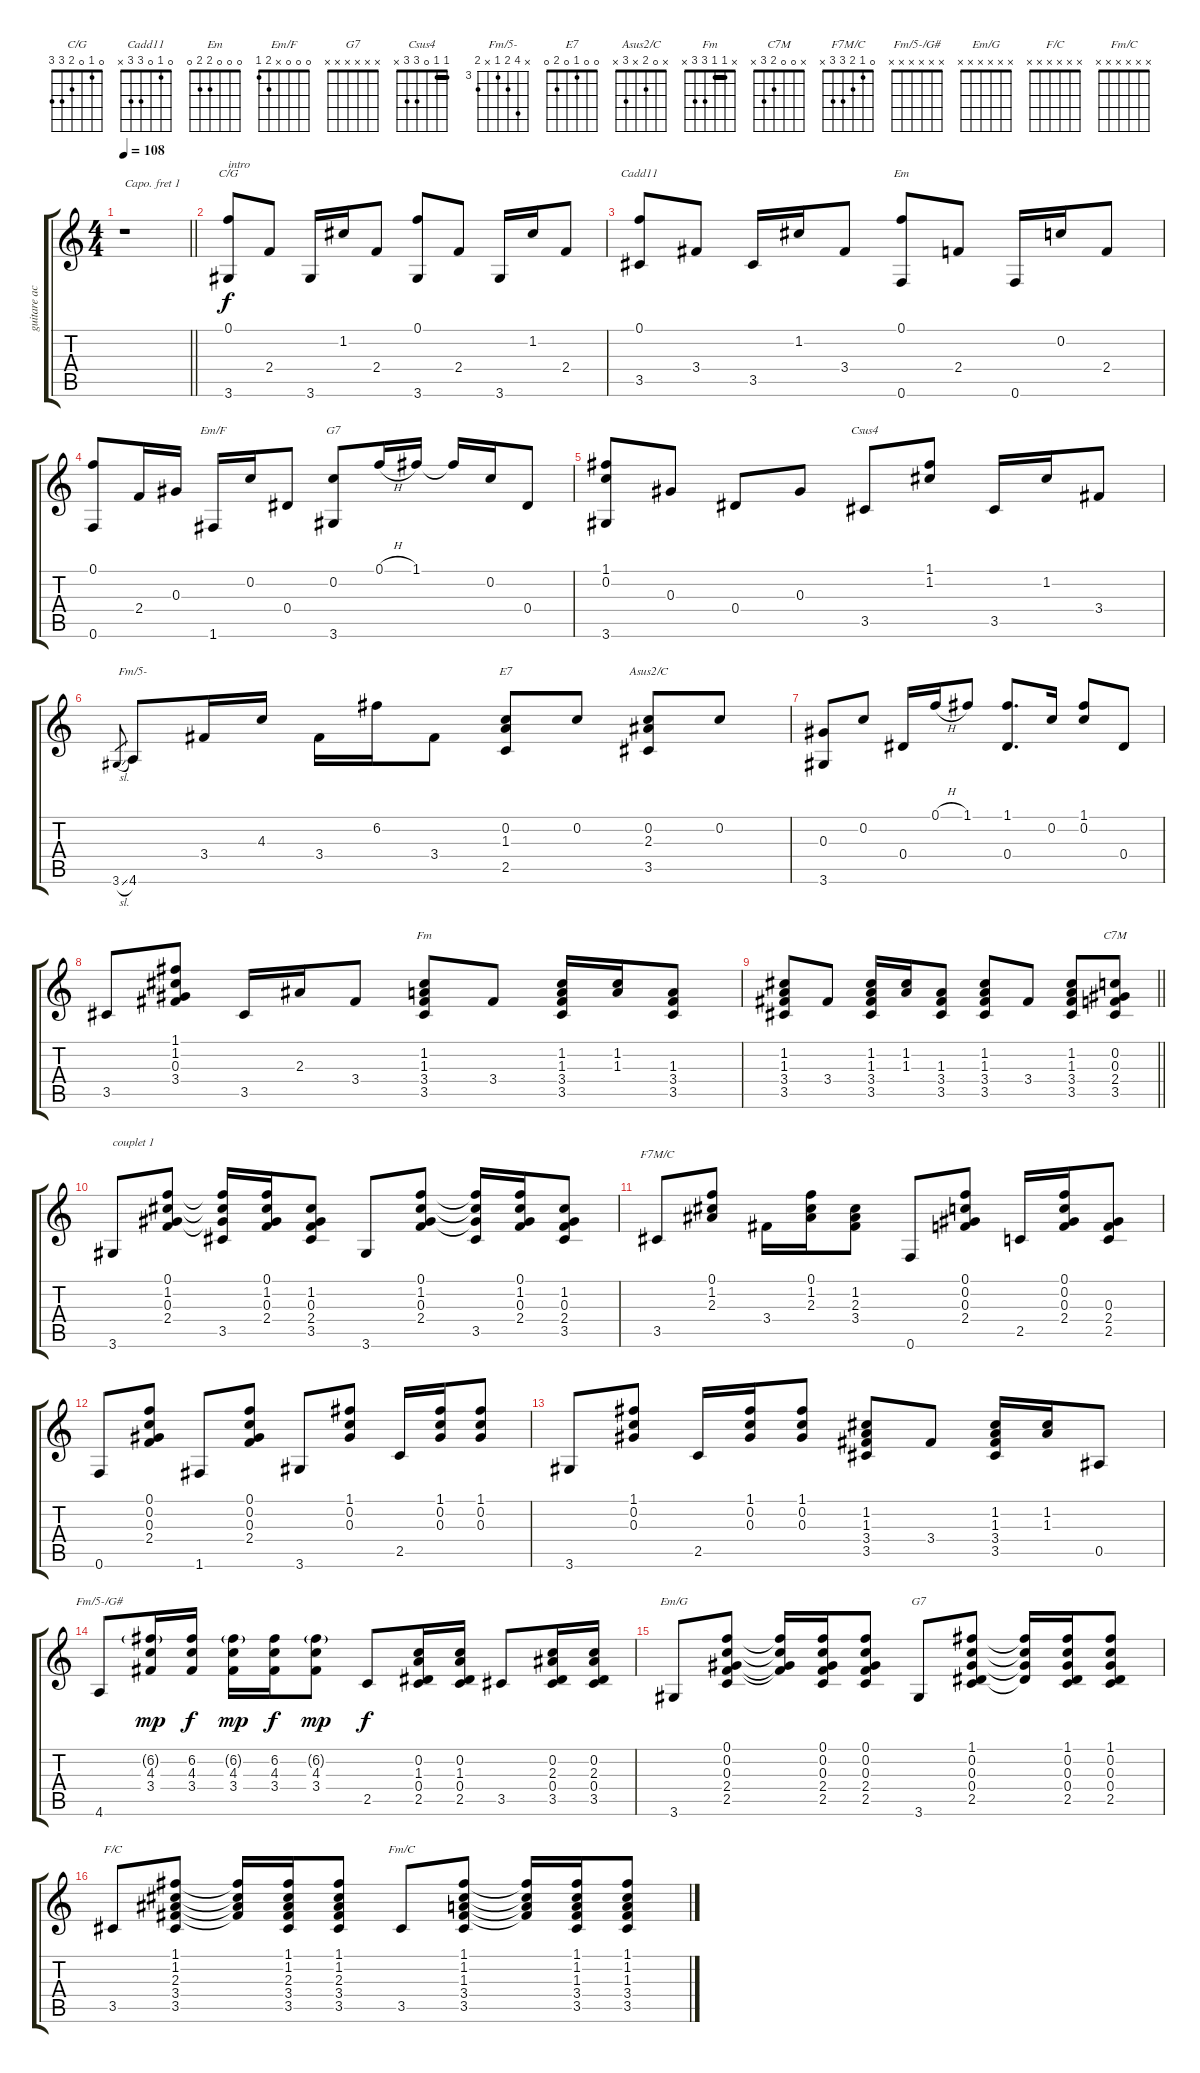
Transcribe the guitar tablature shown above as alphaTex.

\track ("guitare acoustique" "guitare ac") {instrument acousticguitarsteel}
\staff {score tabs}
\capo 1
\tuning (E4 B3 G3 D3 A2 E2) {hide}
\chord ("C/G" 0 1 0 2 3 3)
\chord ("Cadd11" 0 1 0 3 3 x)
\chord ("Em" 0 0 0 2 2 0)
\chord ("Em/F" 0 0 0 x 2 1)
\chord ("G7" 1 0 0 0 2 3)
\chord ("Csus4" 1 1 0 3 3 x) {barre 1}
\chord ("Fm/5-" x 6 4 3 x 4) {firstfret 3}
\chord ("E7" 0 0 1 0 2 0)
\chord ("Asus2/C" x 0 2 x 3 x)
\chord ("Fm" x 1 1 3 3 x) {barre 1}
\chord ("C7M" x 0 0 2 3 x)
\chord ("F7M/C" 0 1 2 3 3 x)
\chord ("Fm/5-/G#" x x x x x x)
\chord ("Em/G" x x x x x x)
\chord ("G7" x x x x x x)
\chord ("F/C" x x x x x x)
\chord ("Fm/C" x x x x x x)
\ts (4 4)
\tempo 108
\clef g2
\barLineRight lightlight
\ks c
r.1{dy f instrument acousticguitarsteel} |
(0.1 3.6).8{ch "C/G" txt "intro"} 2.4.8 3.6.16 1.2.16 2.4.8 (0.1 3.6).8 2.4.8 3.6.16 1.2.16 2.4.8 |
(0.1 3.5).8{ch "Cadd11"} 3.4.8 3.5.16 1.2.16 3.4.8 (0.1 0.6).8{ch "Em"} 2.4.8 0.6.16 0.2.16 2.4.8 |
(0.1 0.6).8 2.4.16 0.3.16 1.6.16{ch "Em/F"} 0.2.16 0.4.8 (0.2 3.6).8{ch "G7"} 0.1{h}.16 1.1.16 1.1{t}.16 0.2.16 0.4.8 |
(1.1 0.2 3.6).8 0.3.8 0.4.8 0.3.8 3.5.8{ch "Csus4"} (1.1 1.2).8 3.5.16 1.2.16 3.4.8 |
3.6{sl}.8{gr} 4.6.8{ch "Fm/5-"} 3.4.16 4.3.16 3.4.16 6.2.16 3.4.8 (0.2 1.3 2.5).8{ch "E7"} 0.2.8 (0.2 2.3 3.5).8{ch "Asus2/C"} 0.2.8 |
(0.3 3.6).8 0.2.8 0.4.16 0.1{h}.16 1.1.8 (1.1 0.4).8{d} 0.2.16 (1.1 0.2).8 0.4.8 |
3.5.8 (1.1 1.2 0.3 3.4).8 3.5.16 2.3.16 3.4.8 (1.2 1.3 3.4 3.5).8{ch "Fm"} 3.4.8 (1.2 1.3 3.4 3.5).16 (1.2 1.3).16 (1.3 3.4 3.5).8 |
\barLineRight lightlight
(1.2 1.3 3.4 3.5).8 3.4.8 (1.2 1.3 3.4 3.5).16 (1.2 1.3).16 (1.3 3.4 3.5).8 (1.2 1.3 3.4 3.5).8 3.4.8 (1.2 1.3 3.4 3.5).8 (0.2 0.3 2.4 3.5).8{ch "C7M"} |
3.6.8{txt "couplet 1"} (0.1 1.2 0.3 2.4).8 (0.1{t} 1.2{t} 0.3{t} 3.5).16 (0.1 1.2 0.3 2.4).16 (1.2 0.3 2.4 3.5).8 3.6.8 (0.1 1.2 0.3 2.4).8 (0.1{t} 1.2{t} 0.3{t} 3.5).16 (0.1 1.2 0.3 2.4).16 (1.2 0.3 2.4 3.5).8 |
3.5.8{ch "F7M/C"} (0.1 1.2 2.3).8 3.4.16 (0.1 1.2 2.3).16 (1.2 2.3 3.4).8 0.6.8 (0.1 0.2 0.3 2.4).8 2.5.16 (0.1 0.2 0.3 2.4).16 (0.3 2.4 2.5).8 |
0.6.8 (0.1 0.2 0.3 2.4).8 1.6.8 (0.1 0.2 0.3 2.4).8 3.6.8 (1.1 0.2 0.3).8 2.5.16 (1.1 0.2 0.3).16 (1.1 0.2 0.3).8 |
3.6.8 (1.1 0.2 0.3).8 2.5.16 (1.1 0.2 0.3).16 (1.1 0.2 0.3).8 (1.2 1.3 3.4 3.5).8 3.4.8 (1.2 1.3 3.4 3.5).16 (1.2 1.3).16 0.5.8 |
4.6.8{ch "Fm/5-/G#"} (6.2{g} 4.3 3.4).16{dy mp} (6.2 4.3 3.4).16{dy f} (6.2{g} 4.3 3.4).16{dy mp} (6.2 4.3 3.4).16{dy f} (6.2{g} 4.3 3.4).8{dy mp} 2.5.8{dy f} (0.2 1.3 0.4 2.5).16 (0.2 1.3 0.4 2.5).16 3.5.8 (0.2 2.3 0.4 3.5).16 (0.2 2.3 0.4 3.5).16 |
3.6.8{ch "Em/G"} (0.1 0.2 0.3 2.4 2.5).8 (0.1{t} 0.2{t} 0.3{t} 2.4{t}).16 (0.1 0.2 0.3 2.4 2.5).16 (0.1 0.2 0.3 2.4 2.5).8 3.6.8{ch "G7"} (1.1 0.2 0.3 0.4 2.5).8 (1.1{t} 0.2{t} 0.3{t} 0.4{t}).16 (1.1 0.2 0.3 0.4 2.5).16 (1.1 0.2 0.3 0.4 2.5).8 |
3.5.8{ch "F/C"} (1.1 1.2 2.3 3.4 3.5).8 (1.1{t} 1.2{t} 2.3{t} 3.4{t}).16 (1.1 1.2 2.3 3.4 3.5).16 (1.1 1.2 2.3 3.4 3.5).8 3.5.8{ch "Fm/C"} (1.1 1.2 1.3 3.4 3.5).8 (1.1{t} 1.2{t} 1.3{t} 3.4{t}).16 (1.1 1.2 1.3 3.4 3.5).16 (1.1 1.2 1.3 3.4 3.5).8
